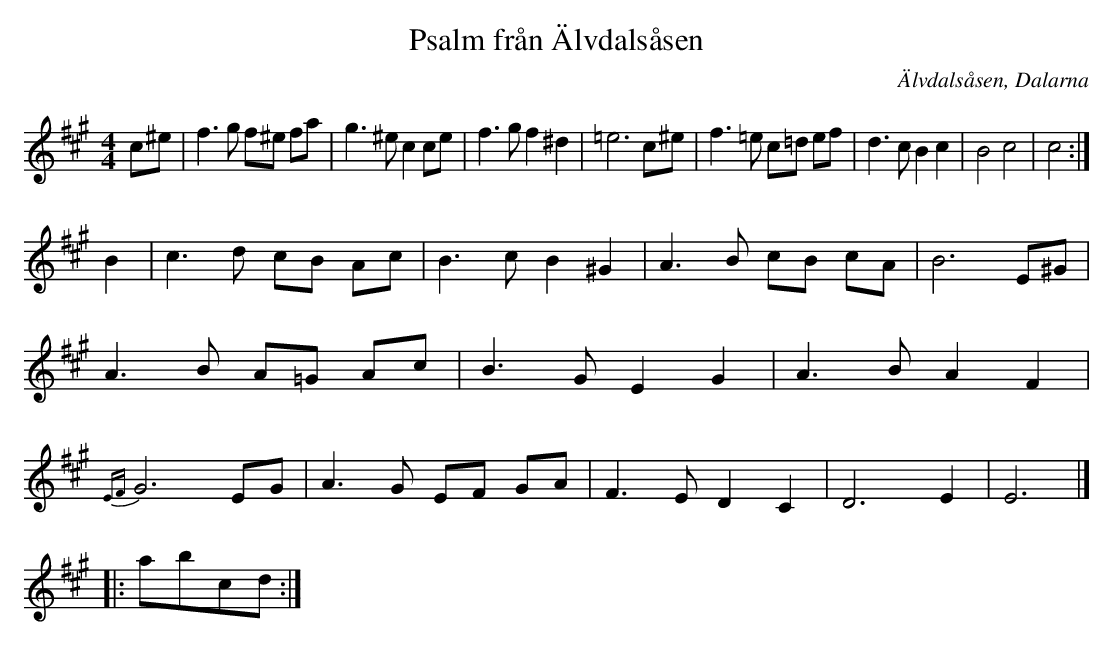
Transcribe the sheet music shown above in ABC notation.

X:1
T:Psalm från Älvdalsåsen
O:Älvdalsåsen, Dalarna
M:4/4
L:1/8
K:A
c^e | f3 g f^e fa | g3 ^e c2 ce | f3 g f2 ^d2 | =e6 c^e | f3=e c=d ef | d3c B2 c2 | B4c4 | c4 :|]
B2 | c3d cB Ac | B3cB2^G2 | A3B cB cA | B6E^G | A3B A=G Ac| B3G E2G2| A3BA2 F2| {EF}G6EG| A3G EF GA | F3ED2C2 | D6E2 | E6 |]
|: abcd :|
